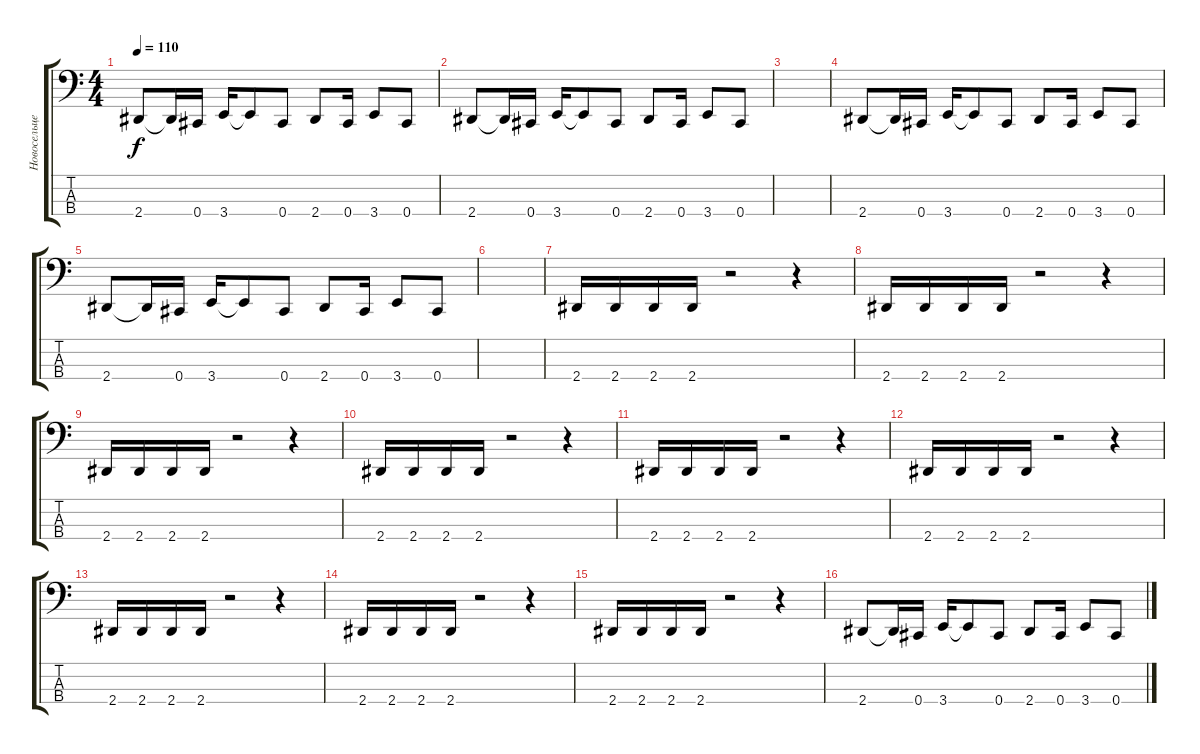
\track ("Новосельцев" "Новосельце") {instrument electricbasspick}
\staff {score tabs}
\tuning (E2 B1 Gb1 Db1) {hide}
\ts (4 4)
\tempo 110
\clef f4
\ks c
2.4.8{dy f} 2.4{t}.16 0.4.16 3.4.16 3.4{t}.8 0.4.8 2.4.8 0.4.16 3.4.8 0.4.8 |
2.4.8 2.4{t}.16 0.4.16 3.4.16 3.4{t}.8 0.4.8 2.4.8 0.4.16 3.4.8 0.4.8 |
|
2.4.8 2.4{t}.16 0.4.16 3.4.16 3.4{t}.8 0.4.8 2.4.8 0.4.16 3.4.8 0.4.8 |
2.4.8 2.4{t}.16 0.4.16 3.4.16 3.4{t}.8 0.4.8 2.4.8 0.4.16 3.4.8 0.4.8 |
|
2.4.16 2.4.16 2.4.16 2.4.16 r.2 r.4 |
2.4.16 2.4.16 2.4.16 2.4.16 r.2 r.4 |
2.4.16 2.4.16 2.4.16 2.4.16 r.2 r.4 |
2.4.16 2.4.16 2.4.16 2.4.16 r.2 r.4 |
2.4.16 2.4.16 2.4.16 2.4.16 r.2 r.4 |
2.4.16 2.4.16 2.4.16 2.4.16 r.2 r.4 |
2.4.16 2.4.16 2.4.16 2.4.16 r.2 r.4 |
2.4.16 2.4.16 2.4.16 2.4.16 r.2 r.4 |
2.4.16 2.4.16 2.4.16 2.4.16 r.2 r.4 |
2.4.8 2.4{t}.16 0.4.16 3.4.16 3.4{t}.8 0.4.8 2.4.8 0.4.16 3.4.8 0.4.8
